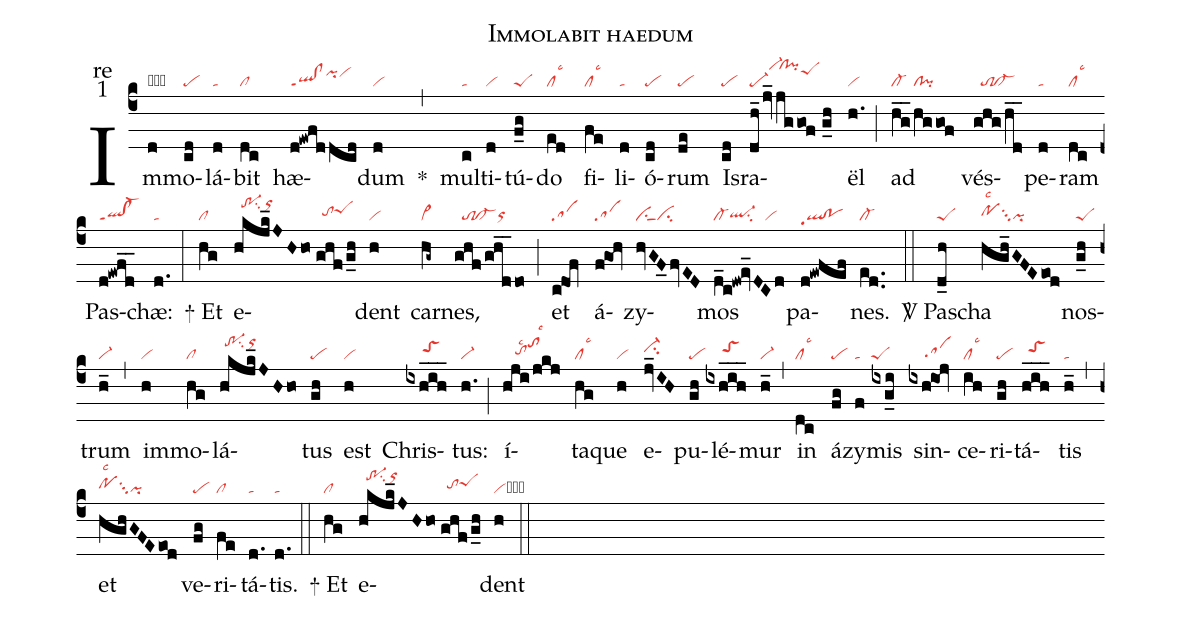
name:Immolabit haedum;
office-part:re;
mode:1;
nabc-lines:1;
%%
(c4) Im(d|obta)mo(cd|pe)lá(d|ta)bit(dc|cl) hæ(d!ewfddcd|ql!clppt1pihjvihj)dum(d|vi) <sp>*</sp>(,) mul(c|ta)ti(d|vi)tú(f_g|peS)do(ed|cllsc3) fi(fe|cllsc3)li(d|ta)ó(cd|pe)rum(de|pe) Is(cd|pe)ra(dh_2/jv_/jggof//g_h|pe-vi-hm`clhm!pihmpeShk)ël(h.|vi) (;) ad(h_g_/hggof|cl-//cl!pi) vés(ghg/h_d_|//to!cl-)pe(d|ta)ram(dc|cllsc3) Pas(d!ewf_d_|ql!cl-ppt1)chæ:(d.|ta) (:)

<sp>+</sp> Et(hg|cl) e(hkjk_JHho//|//tr-1hksu2orhl|ghf/g_h|//tohhpeShi)dent(h|vi) car(hg~|vi>)nes,(ghf/gh_d_do|//to!cl-orhg) (;) et(cdOf|sa) á(fgOh|sa)zy(hvGF_0fvED|ciSci)mos(d_c!dw!ev_DCd|cl-ql-hgsu2vi) pa(d!ewfef|ql!popp1)nes.(ed..|cl-) (::)

<sp>V/</sp> Pa(d_h|peS)scha(hgh_GFEeod|pohhsu3lsc2pi) nos(g_h|peS)trum(h_|vi-) (,) im(h|vi)mo(hg|cl)lá(hkjk_JHho|/tr-1hksu2orhl)tus(gh|pe) est(h|vi) Chris(ixh_i_h_|/////toShi)tus:(h.|vi-) (;) í(hji/jkj|////tohhlsc2tohklsc3)ta(hg|cllsc3)que(h|vi) e(jv_IH|ci-hi)pu(gh|pe)lé(ixh_i_h_|/////toShi)mur(h_|vi-) (,) in(dc|cllsc3) á(fg|pe)zy(f|ta)mis(ixg_i|peS) sin(ixhiOj|/////sahg)ce(ih|cllsc3)ri(gh|pe)tá(h_i_h_|//toShi)tis(h_|ta) (,) et(hghGFEeod|pohhsu3lsc2pi) ve(fg|pe)ri(fe|cl)tá(d.|ta)tis.(d.|ta) (::)

<sp>+</sp> Et(hg|cl) e(hkjk_JHho//|//tr-1hksu2orhl|ghf/g_h|//tohhpeShi)dent(h|vicb) (::)
